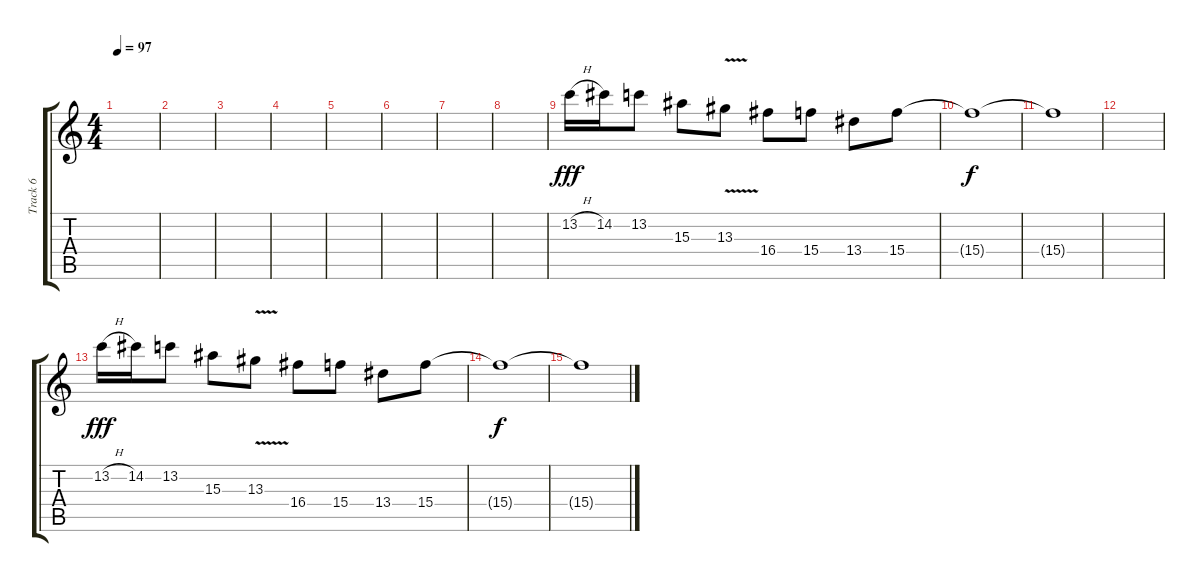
\track ("Track 6" "Track 6") {instrument overdrivenguitar}
\staff {score tabs}
\tuning (E4 B3 G3 D3 A2 E2) {hide}
\ts (4 4)
\tempo 97
\clef g2
\ks c
|
|
|
|
|
|
|
|
13.2{h}.16{dy fff} 14.2.16 13.2.8 15.3.8 13.3{v}.8 16.4.8 15.4.8 13.4.8 15.4.8 |
15.4{t}.1{dy f} |
15.4{t}.1 |
|
13.2{h}.16{dy fff} 14.2.16 13.2.8 15.3.8 13.3{v}.8 16.4.8 15.4.8 13.4.8 15.4.8 |
15.4{t}.1{dy f} |
15.4{t}.1
